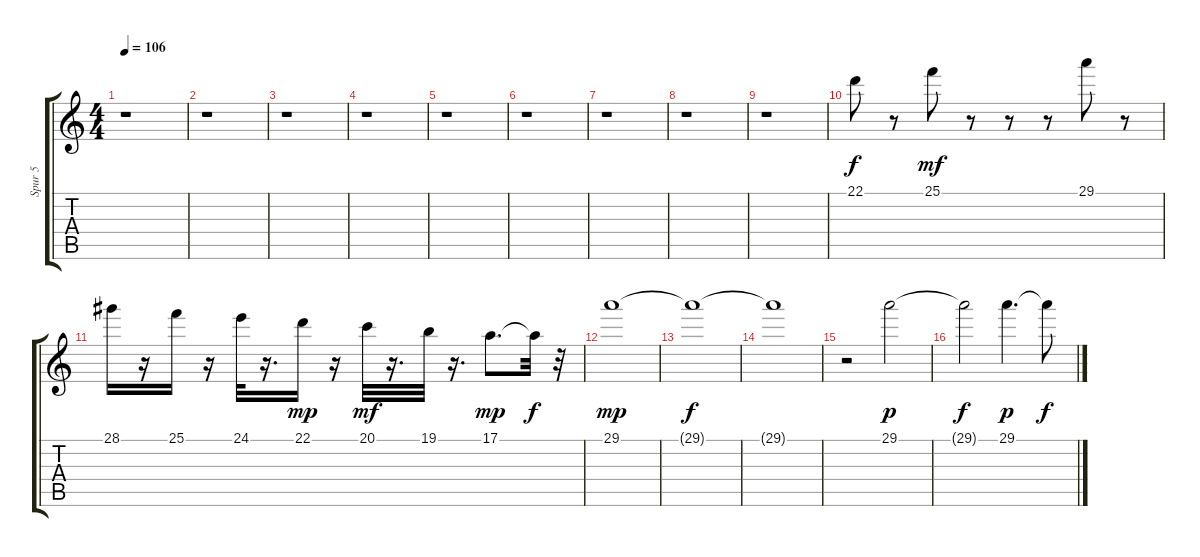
\track ("Spur 5" "Spur 5") {instrument stringensemble1}
\staff {score tabs}
\tuning (E4 B3 G3 D3 A2 E2) {hide}
\ts (4 4)
\tempo 106
\clef g2
\ks c
r.1{dy f instrument stringensemble1} |
r.1 |
r.1 |
r.1 |
r.1 |
r.1 |
r.1 |
r.1 |
r.1 |
22.1.8 r.8 25.1.8{dy mf} r.8 r.8 r.8 29.1.8 r.8 |
28.1.16 r.16 25.1.16 r.16 24.1.32 r.16{d} 22.1.16{dy mp} r.16 20.1.32{dy mf} r.16{d} 19.1.32 r.16{d} 17.1.8{d dy mp} 17.1{t}.32{dy f} r.32 |
29.1.1{dy mp instrument stringensemble1} |
29.1{t}.1{dy f} |
29.1{t}.1 |
r.2 29.1.2{dy p} |
29.1{t}.2{dy f} 29.1.4{d dy p} 29.1{t}.8{dy f}
